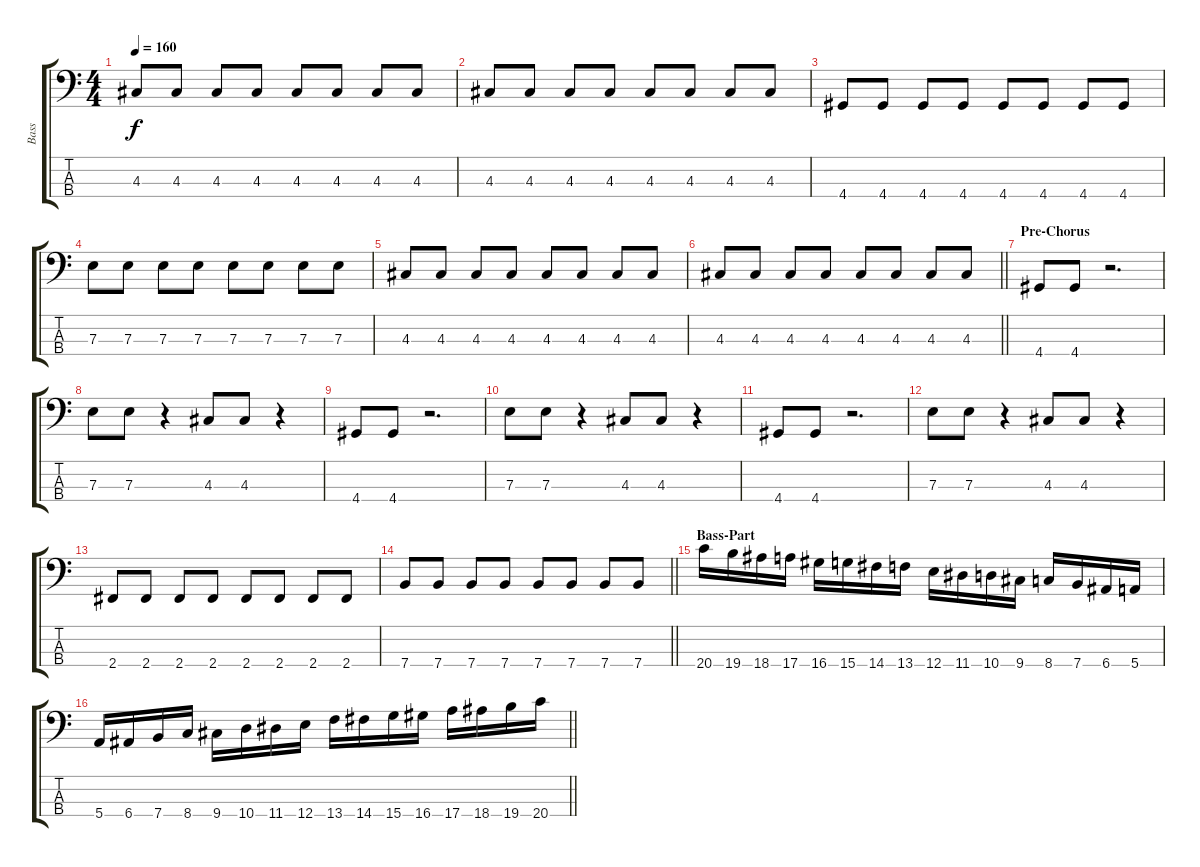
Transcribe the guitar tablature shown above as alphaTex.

\track ("Bass" "Bass") {instrument electricbasspick}
\staff {score tabs}
\tuning (G2 D2 A1 E1) {hide}
\ts (4 4)
\tempo 160
\clef f4
\ks c
4.3.8{dy f} 4.3.8 4.3.8 4.3.8 4.3.8 4.3.8 4.3.8 4.3.8 |
4.3.8 4.3.8 4.3.8 4.3.8 4.3.8 4.3.8 4.3.8 4.3.8 |
4.4.8 4.4.8 4.4.8 4.4.8 4.4.8 4.4.8 4.4.8 4.4.8 |
7.3.8 7.3.8 7.3.8 7.3.8 7.3.8 7.3.8 7.3.8 7.3.8 |
4.3.8 4.3.8 4.3.8 4.3.8 4.3.8 4.3.8 4.3.8 4.3.8 |
\barLineRight lightlight
4.3.8 4.3.8 4.3.8 4.3.8 4.3.8 4.3.8 4.3.8 4.3.8 |
\section ("" "Pre-Chorus")
4.4.8 4.4.8 r.2{d} |
7.3.8 7.3.8 r.4 4.3.8 4.3.8 r.4 |
4.4.8 4.4.8 r.2{d} |
7.3.8 7.3.8 r.4 4.3.8 4.3.8 r.4 |
4.4.8 4.4.8 r.2{d} |
7.3.8 7.3.8 r.4 4.3.8 4.3.8 r.4 |
2.4.8 2.4.8 2.4.8 2.4.8 2.4.8 2.4.8 2.4.8 2.4.8 |
\barLineRight lightlight
7.4.8 7.4.8 7.4.8 7.4.8 7.4.8 7.4.8 7.4.8 7.4.8 |
\section ("" "Bass-Part")
20.4.16{instrument lead6voice} 19.4.16 18.4.16 17.4.16 16.4.16 15.4.16 14.4.16 13.4.16 12.4.16 11.4.16 10.4.16 9.4.16 8.4.16 7.4.16 6.4.16 5.4.16 |
\barLineRight lightlight
5.4.16 6.4.16 7.4.16 8.4.16 9.4.16 10.4.16 11.4.16 12.4.16 13.4.16 14.4.16 15.4.16 16.4.16 17.4.16 18.4.16 19.4.16 20.4.16
